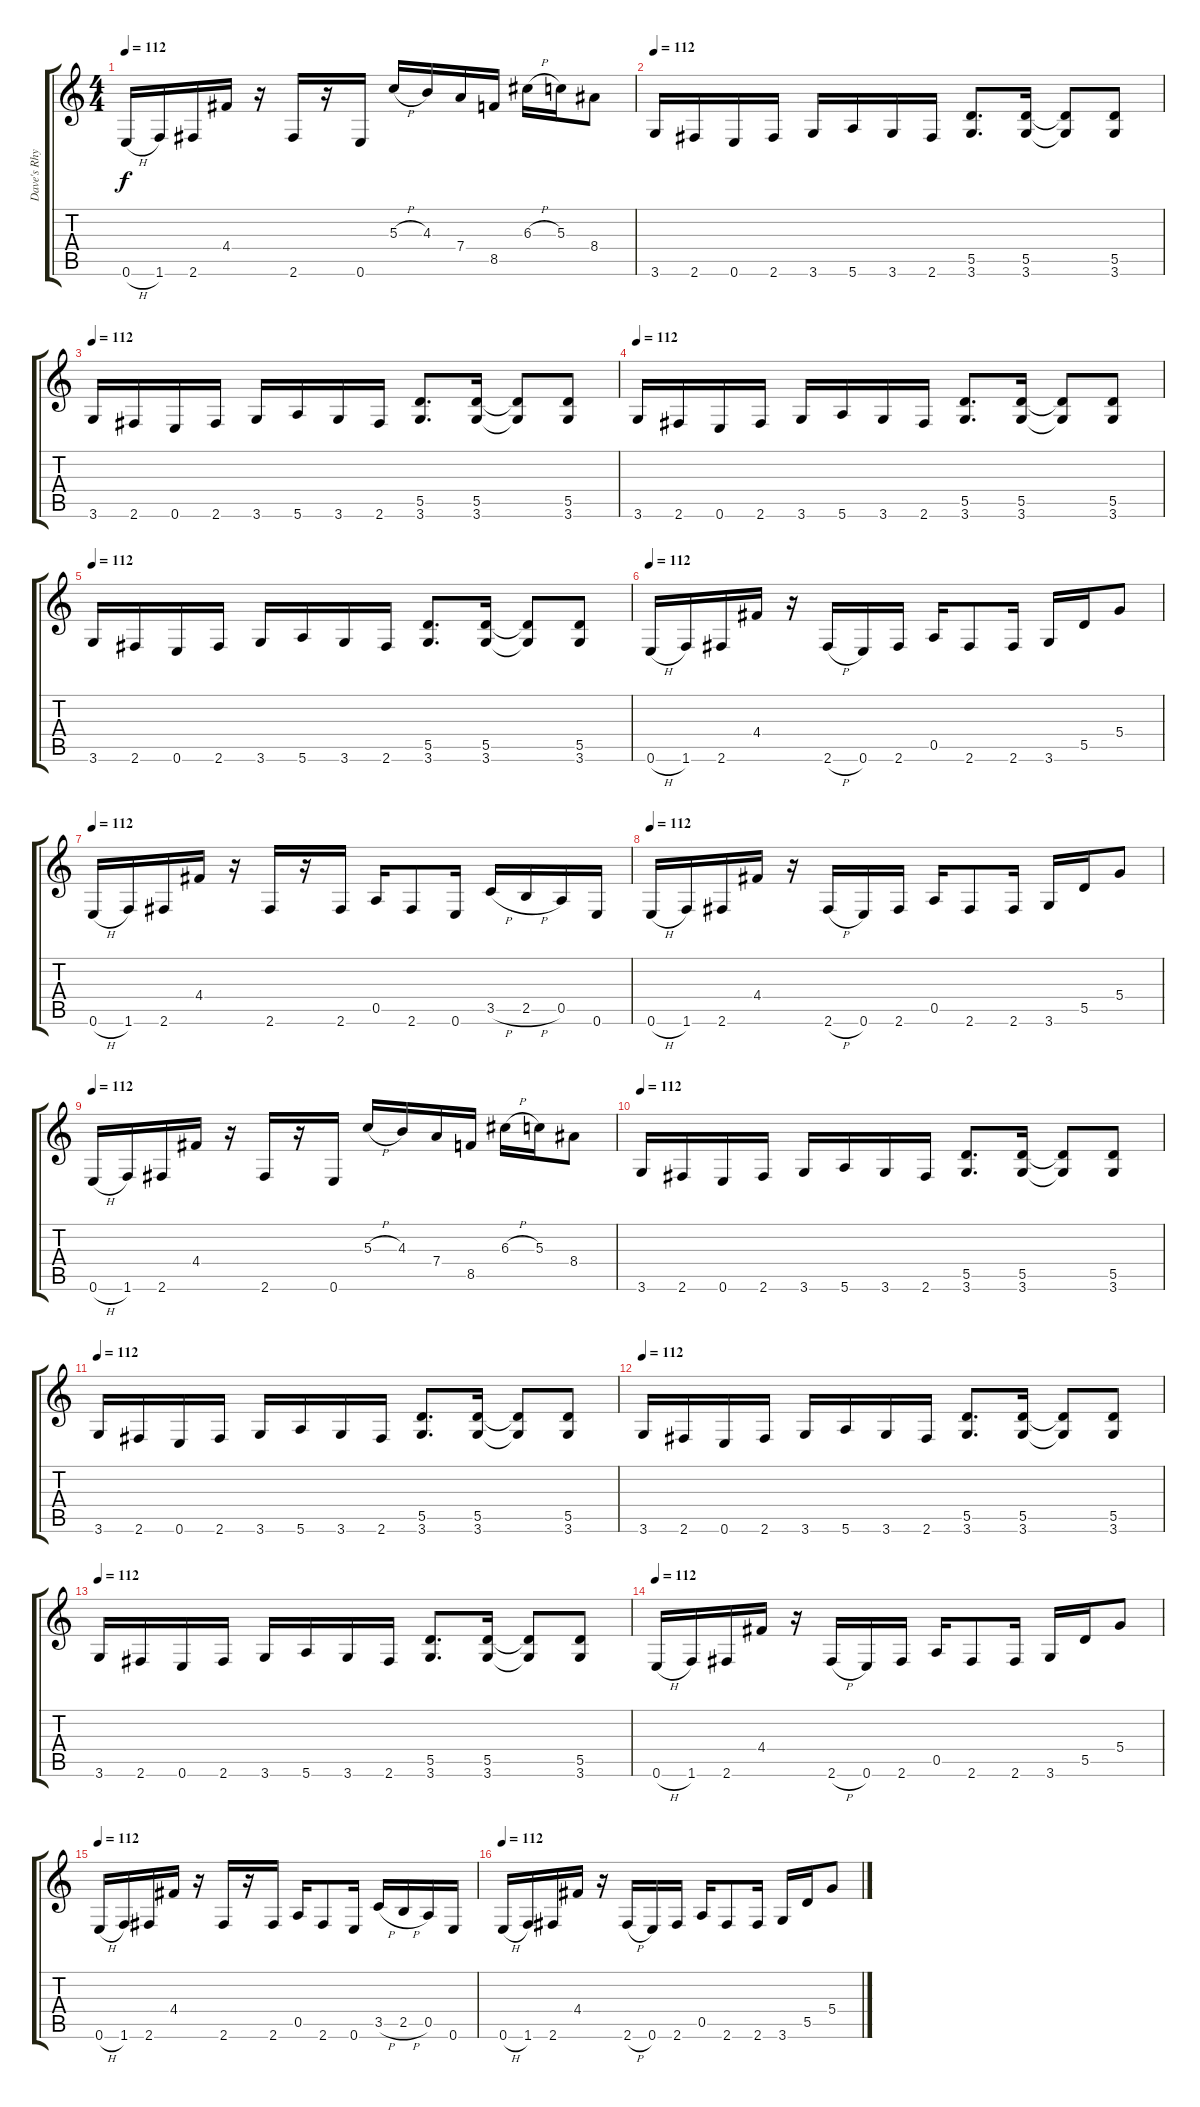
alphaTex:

\track ("Dave's Rhythm" "Dave's Rhy") {instrument overdrivenguitar}
\staff {score tabs}
\tuning (E4 B3 G3 D3 A2 E2) {hide}
\ts (4 4)
\tempo 112
\clef g2
\ks c
0.6{h}.16{dy f} 1.6.16 2.6.16 4.4.16 r.16 2.6.16 r.16 0.6.16 5.3{h}.16 4.3.16 7.4.16 8.5.16 6.3{h}.16 5.3.16 8.4.8 |
\tempo 112
3.6.16 2.6.16 0.6.16 2.6.16 3.6.16 5.6.16 3.6.16 2.6.16 (5.5 3.6).8{d} (5.5 3.6).16 (5.5{t} 3.6{t}).8 (5.5 3.6).8 |
\tempo 112
3.6.16 2.6.16 0.6.16 2.6.16 3.6.16 5.6.16 3.6.16 2.6.16 (5.5 3.6).8{d} (5.5 3.6).16 (5.5{t} 3.6{t}).8 (5.5 3.6).8 |
\tempo 112
3.6.16 2.6.16 0.6.16 2.6.16 3.6.16 5.6.16 3.6.16 2.6.16 (5.5 3.6).8{d} (5.5 3.6).16 (5.5{t} 3.6{t}).8 (5.5 3.6).8 |
\tempo 112
3.6.16 2.6.16 0.6.16 2.6.16 3.6.16 5.6.16 3.6.16 2.6.16 (5.5 3.6).8{d} (5.5 3.6).16 (5.5{t} 3.6{t}).8 (5.5 3.6).8 |
\tempo 112
0.6{h}.16 1.6.16 2.6.16 4.4.16 r.16 2.6{h}.16 0.6.16 2.6.16 0.5.16 2.6.8 2.6.16 3.6.16 5.5.16 5.4.8 |
\tempo 112
0.6{h}.16 1.6.16 2.6.16 4.4.16 r.16 2.6.16 r.16 2.6.16 0.5.16 2.6.8 0.6.16 3.5{h}.16 2.5{h}.16 0.5.16 0.6.16 |
\tempo 112
0.6{h}.16 1.6.16 2.6.16 4.4.16 r.16 2.6{h}.16 0.6.16 2.6.16 0.5.16 2.6.8 2.6.16 3.6.16 5.5.16 5.4.8 |
\tempo 112
0.6{h}.16 1.6.16 2.6.16 4.4.16 r.16 2.6.16 r.16 0.6.16 5.3{h}.16 4.3.16 7.4.16 8.5.16 6.3{h}.16 5.3.16 8.4.8 |
\tempo 112
3.6.16 2.6.16 0.6.16 2.6.16 3.6.16 5.6.16 3.6.16 2.6.16 (5.5 3.6).8{d} (5.5 3.6).16 (5.5{t} 3.6{t}).8 (5.5 3.6).8 |
\tempo 112
3.6.16 2.6.16 0.6.16 2.6.16 3.6.16 5.6.16 3.6.16 2.6.16 (5.5 3.6).8{d} (5.5 3.6).16 (5.5{t} 3.6{t}).8 (5.5 3.6).8 |
\tempo 112
3.6.16 2.6.16 0.6.16 2.6.16 3.6.16 5.6.16 3.6.16 2.6.16 (5.5 3.6).8{d} (5.5 3.6).16 (5.5{t} 3.6{t}).8 (5.5 3.6).8 |
\tempo 112
3.6.16 2.6.16 0.6.16 2.6.16 3.6.16 5.6.16 3.6.16 2.6.16 (5.5 3.6).8{d} (5.5 3.6).16 (5.5{t} 3.6{t}).8 (5.5 3.6).8 |
\tempo 112
0.6{h}.16 1.6.16 2.6.16 4.4.16 r.16 2.6{h}.16 0.6.16 2.6.16 0.5.16 2.6.8 2.6.16 3.6.16 5.5.16 5.4.8 |
\tempo 112
0.6{h}.16 1.6.16 2.6.16 4.4.16 r.16 2.6.16 r.16 2.6.16 0.5.16 2.6.8 0.6.16 3.5{h}.16 2.5{h}.16 0.5.16 0.6.16 |
\tempo 112
0.6{h}.16 1.6.16 2.6.16 4.4.16 r.16 2.6{h}.16 0.6.16 2.6.16 0.5.16 2.6.8 2.6.16 3.6.16 5.5.16 5.4.8
